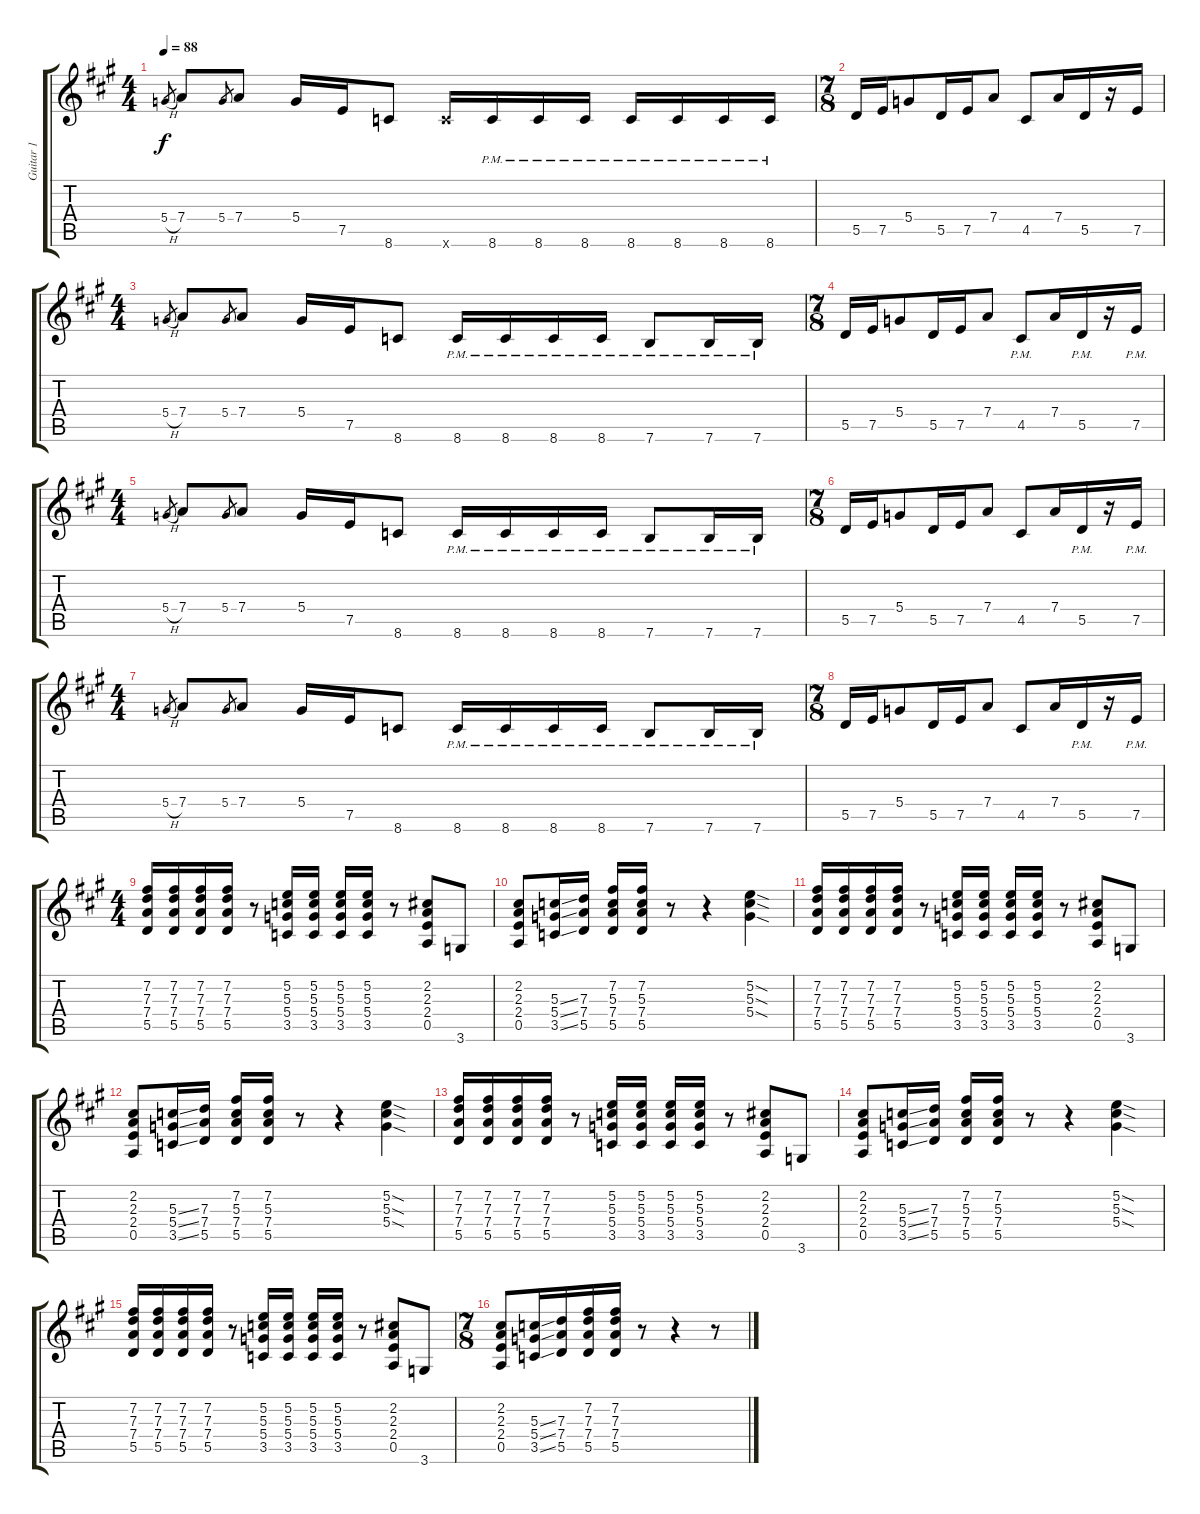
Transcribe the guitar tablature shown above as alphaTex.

\track ("Guitar 1" "Guitar 1") {instrument distortionguitar}
\staff {score tabs}
\tuning (E4 B3 G3 D3 A2 E2) {hide}
\ts (4 4)
\tempo 88
\clef g2
\ks a
5.4{h}.8{gr dy f} 7.4.8 5.4.8{gr} 7.4.8 5.4.16 7.5.16 8.6.8 8.6{x}.16 8.6{pm}.16 8.6{pm}.16 8.6{pm}.16 8.6{pm}.16 8.6{pm}.16 8.6{pm}.16 8.6{pm}.16 |
\ts (7 8)
5.5.16 7.5.16 5.4.8 5.5.16 7.5.16 7.4.8 4.5.8 7.4.16 5.5.16 r.16 7.5.16 |
\ts (4 4)
5.4{h}.8{gr} 7.4.8 5.4.8{gr} 7.4.8 5.4.16 7.5.16 8.6.8 8.6{pm}.16 8.6{pm}.16 8.6{pm}.16 8.6{pm}.16 7.6{pm}.8 7.6{pm}.16 7.6{pm}.16 |
\ts (7 8)
5.5.16 7.5.16 5.4.8 5.5.16 7.5.16 7.4.8 4.5{pm}.8 7.4.16 5.5{pm}.16 r.16 7.5{pm}.16 |
\ts (4 4)
5.4{h}.8{gr} 7.4.8 5.4.8{gr} 7.4.8 5.4.16 7.5.16 8.6.8 8.6{pm}.16 8.6{pm}.16 8.6{pm}.16 8.6{pm}.16 7.6{pm}.8 7.6{pm}.16 7.6{pm}.16 |
\ts (7 8)
5.5.16 7.5.16 5.4.8 5.5.16 7.5.16 7.4.8 4.5.8 7.4.16 5.5{pm}.16 r.16 7.5{pm}.16 |
\ts (4 4)
5.4{h}.8{gr} 7.4.8 5.4.8{gr} 7.4.8 5.4.16 7.5.16 8.6.8 8.6{pm}.16 8.6{pm}.16 8.6{pm}.16 8.6{pm}.16 7.6{pm}.8 7.6{pm}.16 7.6{pm}.16 |
\ts (7 8)
5.5.16 7.5.16 5.4.8 5.5.16 7.5.16 7.4.8 4.5.8 7.4.16 5.5{pm}.16 r.16 7.5{pm}.16 |
\ts (4 4)
(7.2 7.3 7.4 5.5).16 (7.2 7.3 7.4 5.5).16 (7.2 7.3 7.4 5.5).16 (7.2 7.3 7.4 5.5).16 r.8 (5.2 5.3 5.4 3.5).16 (5.2 5.3 5.4 3.5).16 (5.2 5.3 5.4 3.5).16 (5.2 5.3 5.4 3.5).16 r.8 (2.2 2.3 2.4 0.5).8 3.6.8 |
(2.2 2.3 2.4 0.5).8 (5.3{ss} 5.4{ss} 3.5{ss}).16 (7.3 7.4 5.5).16 (7.2 5.3 7.4 5.5).16 (7.2 5.3 7.4 5.5).16 r.8 r.4 (5.2{sod} 5.3{sod} 5.4{sod}).4 |
(7.2 7.3 7.4 5.5).16 (7.2 7.3 7.4 5.5).16 (7.2 7.3 7.4 5.5).16 (7.2 7.3 7.4 5.5).16 r.8 (5.2 5.3 5.4 3.5).16 (5.2 5.3 5.4 3.5).16 (5.2 5.3 5.4 3.5).16 (5.2 5.3 5.4 3.5).16 r.8 (2.2 2.3 2.4 0.5).8 3.6.8 |
(2.2 2.3 2.4 0.5).8 (5.3{ss} 5.4{ss} 3.5{ss}).16 (7.3 7.4 5.5).16 (7.2 5.3 7.4 5.5).16 (7.2 5.3 7.4 5.5).16 r.8 r.4 (5.2{sod} 5.3{sod} 5.4{sod}).4 |
(7.2 7.3 7.4 5.5).16 (7.2 7.3 7.4 5.5).16 (7.2 7.3 7.4 5.5).16 (7.2 7.3 7.4 5.5).16 r.8 (5.2 5.3 5.4 3.5).16 (5.2 5.3 5.4 3.5).16 (5.2 5.3 5.4 3.5).16 (5.2 5.3 5.4 3.5).16 r.8 (2.2 2.3 2.4 0.5).8 3.6.8 |
(2.2 2.3 2.4 0.5).8 (5.3{ss} 5.4{ss} 3.5{ss}).16 (7.3 7.4 5.5).16 (7.2 5.3 7.4 5.5).16 (7.2 5.3 7.4 5.5).16 r.8 r.4 (5.2{sod} 5.3{sod} 5.4{sod}).4 |
(7.2 7.3 7.4 5.5).16 (7.2 7.3 7.4 5.5).16 (7.2 7.3 7.4 5.5).16 (7.2 7.3 7.4 5.5).16 r.8 (5.2 5.3 5.4 3.5).16 (5.2 5.3 5.4 3.5).16 (5.2 5.3 5.4 3.5).16 (5.2 5.3 5.4 3.5).16 r.8 (2.2 2.3 2.4 0.5).8 3.6.8 |
\ts (7 8)
(2.2 2.3 2.4 0.5).8 (5.3{ss} 5.4{ss} 3.5{ss}).16 (7.3 7.4 5.5).16 (7.2 7.3 7.4 5.5).16 (7.2 7.3 7.4 5.5).16 r.8 r.4 r.8
